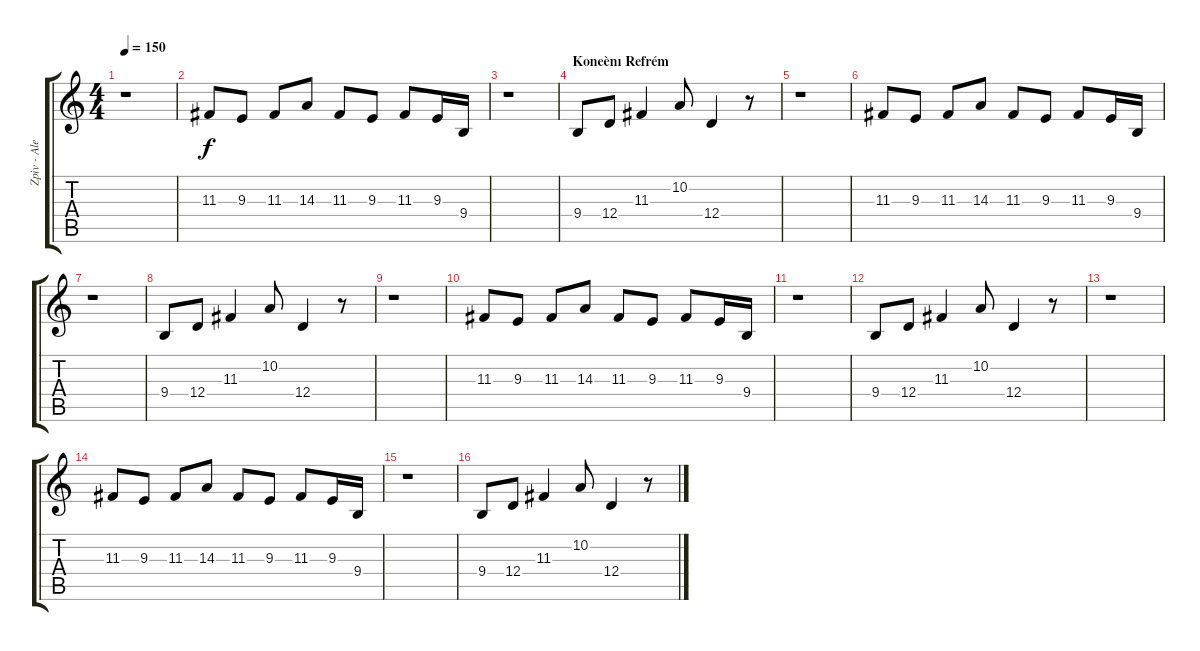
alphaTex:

\track ("Zpìv - Aleš Brichta" "Zpìv - Ale") {instrument lead6voice}
\staff {score tabs}
\tuning (E4 B3 G3 D3 A2 E2) {hide}
\ts (4 4)
\tempo 150
\clef g2
\ks c
r.1{dy f} |
11.3.8 9.3.8 11.3.8 14.3.8 11.3.8 9.3.8 11.3.8 9.3.16 9.4.16 |
r.1 |
\section ("" "Koneènı Refrém")
9.4.8 12.4.8 11.3.4 10.2.8 12.4.4 r.8 |
r.1 |
11.3.8 9.3.8 11.3.8 14.3.8 11.3.8 9.3.8 11.3.8 9.3.16 9.4.16 |
r.1 |
9.4.8 12.4.8 11.3.4 10.2.8 12.4.4 r.8 |
r.1 |
11.3.8 9.3.8 11.3.8 14.3.8 11.3.8 9.3.8 11.3.8 9.3.16 9.4.16 |
r.1 |
9.4.8 12.4.8 11.3.4 10.2.8 12.4.4 r.8 |
r.1 |
11.3.8 9.3.8 11.3.8 14.3.8 11.3.8 9.3.8 11.3.8 9.3.16 9.4.16 |
r.1 |
9.4.8 12.4.8 11.3.4 10.2.8 12.4.4 r.8
